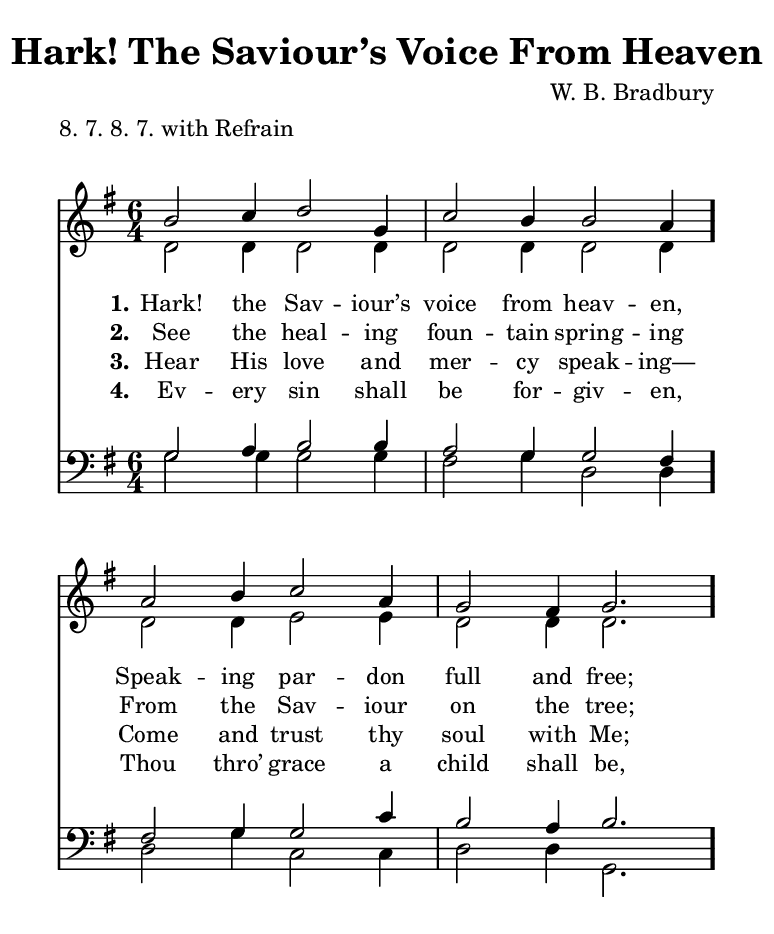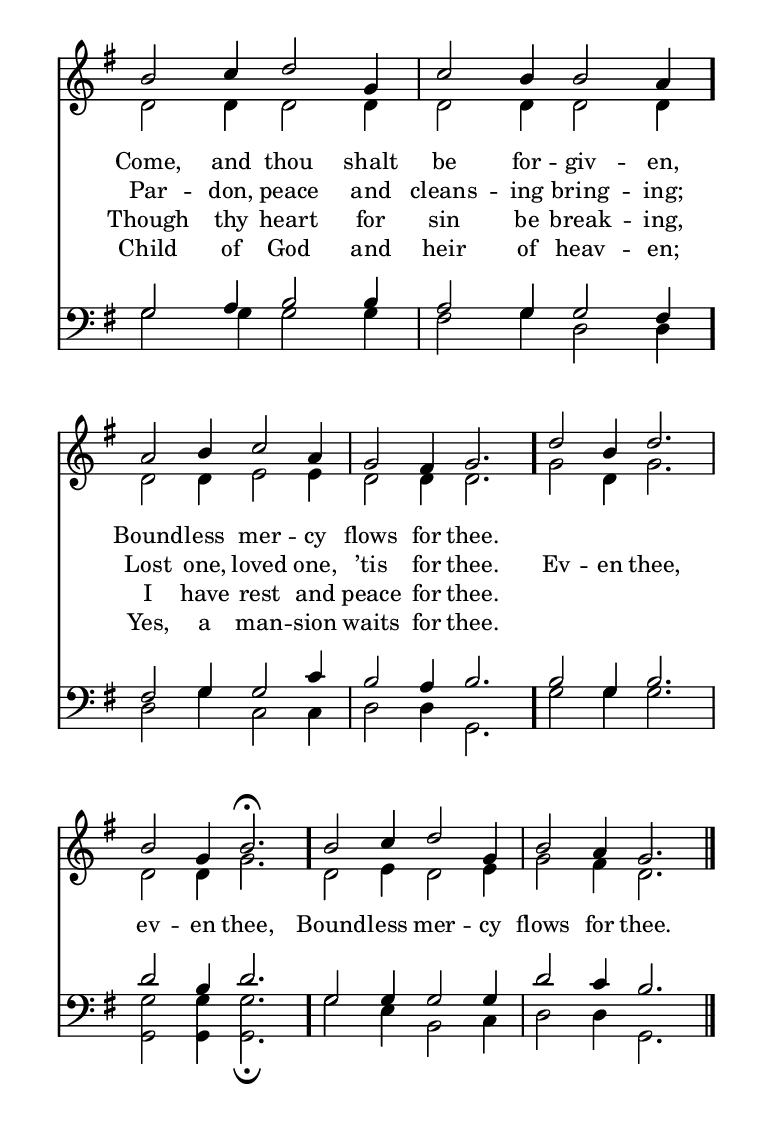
\include "common/global.ily"
\paper {
  \include "common/paper.ily"
  ragged-bottom = ##t
  ragged-last-bottom = ##t
  systems-per-page = ##f
  %page-count = ##f
}

\header{
  hymnnumber = "86"
  title = "Hark! The Saviour’s Voice From Heaven"
  tunename = "Even Me"
  meter = "8. 7. 8. 7. with Refrain"
  %poet = ""
  composer = "W. B. Bradbury"
  %copyright = ""
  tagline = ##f
}

% for fermata in MIDI
ta = { \tempo 4=140 }
tb = { \tempo 4=70  }

patternAA = { \ta c2 c4 }

patternBA = { \ta c2 c4 c2 c4 | c2 c4 c2. }

patternCA = { \ta c2 c4 c2. | c2 c4 \tb c2. \ta }

global = {
  \include "common/overrides.ily"
  \override Staff.TimeSignature.style = #'numbered
  \time 6/4
  \override Score.MetronomeMark.transparent = ##t % hide all fermata changes too
  \ta
  \key g \major
  %\partial 4
  \autoBeamOff
}

notesSoprano = {
\global
\relative c'' {

  \changePitch \patternAA { b c d g, | c b b a }
  \changePitch \patternBA { a b c a | g fis g }
  \changePitch \patternAA { b c d g, | c b b a }
  \changePitch \patternBA { a b c a | g fis g }

  \changePitch \patternCA { d' b d | b g b \fermata }
  \changePitch \patternBA { b c d g, | b a g }

  \bar "|."

}
}

notesAlto = {
\global
\relative e' {

  \changePitch \patternAA { d d d d | d d d d }
  \changePitch \patternBA { d d e e | d d d }
  \changePitch \patternAA { d d d d | d d d d }
  \changePitch \patternBA { d d e e | d d d }

  \changePitch \patternCA { g d g | d d g }
  \changePitch \patternBA { d e d e | g fis d }

}
}

notesTenor = {
\global
\relative a {

  \changePitch \patternAA { g a b b | a g g fis }
  \changePitch \patternBA { fis g g c | b a b }
  \changePitch \patternAA { g a b b | a g g fis }
  \changePitch \patternBA { fis g g c | b a b }

  \changePitch \patternCA { b g b | d b d }
  \changePitch \patternBA { g, g g g | d' c b }

}
}

notesBass = {
\global
\relative f {

  \changePitch \patternAA { g g g g | fis g d d }
  \changePitch \patternBA { d | g c, c | d d g, }
  \changePitch \patternAA { g' g g g | fis g d d }
  \changePitch \patternBA { d g c, c | d d g, }

  \changePitch \patternCA { g' g g | < g g, > < g g, > < g g, > \fermata }
  \changePitch \patternBA { g e b c | d d g, }

}
}

Refrain = \lyricmode {

Ev -- en thee, ev -- en thee, \bar "."
Bound -- less mer -- cy flows for thee.

}

wordsA = \lyricmode {
\set stanza = "1."

Hark! the Sav -- iour’s voice from heav -- en, \bar "."
Speak -- ing par -- don full and free; \bar "."
Come, and thou shalt be for -- giv -- en, \bar "."
Bound -- less mer -- cy flows for thee. \bar "."

}

wordsB = \lyricmode {
\set stanza = "2."

See the heal -- ing foun -- tain spring -- ing
From the Sav -- iour on the tree;
Par -- don, peace and cleans -- ing bring -- ing;
Lost one, loved one, ’tis for thee.

\Refrain

}

wordsC = \lyricmode {
\set stanza = "3."

Hear His love and mer -- cy speak -- ing—
Come and trust thy soul with Me;
Though thy heart for sin be break -- ing,
I have rest and peace for thee.

}

wordsD = \lyricmode {
\set stanza = "4."

Ev -- ery sin shall be for -- giv -- en,
Thou thro’ grace a child shall be,
Child of God and heir of heav -- en;
Yes, a man -- sion waits for thee.

}

\score {
  \context ChoirStaff <<
    \context Staff = upper <<
      \set ChoirStaff.systemStartDelimiter = #'SystemStartBar
      \context Voice  = sopranos { \voiceOne << \notesSoprano >> }
      \context Voice  = altos { \voiceTwo << \notesAlto >> }
      \context Lyrics = one   \lyricsto sopranos \wordsA
      \context Lyrics = two   \lyricsto sopranos \wordsB
      \context Lyrics = three \lyricsto sopranos \wordsC
      \context Lyrics = four  \lyricsto sopranos \wordsD
    >>
    \context Staff = men <<
      \clef bass
      \context Voice  = tenors { \voiceOne << \notesTenor >> }
      \context Voice  = basses { \voiceTwo << \notesBass >> }
    >>
  >>
  \layout {
    \include "common/layout.ily"
  }
  \midi{
    \include "common/midi.ily"
  }
}

\version "2.19.49"  % necessary for upgrading to future LilyPond versions.

% vi:set et ts=2 sw=2 ai nocindent syntax=lilypond:
